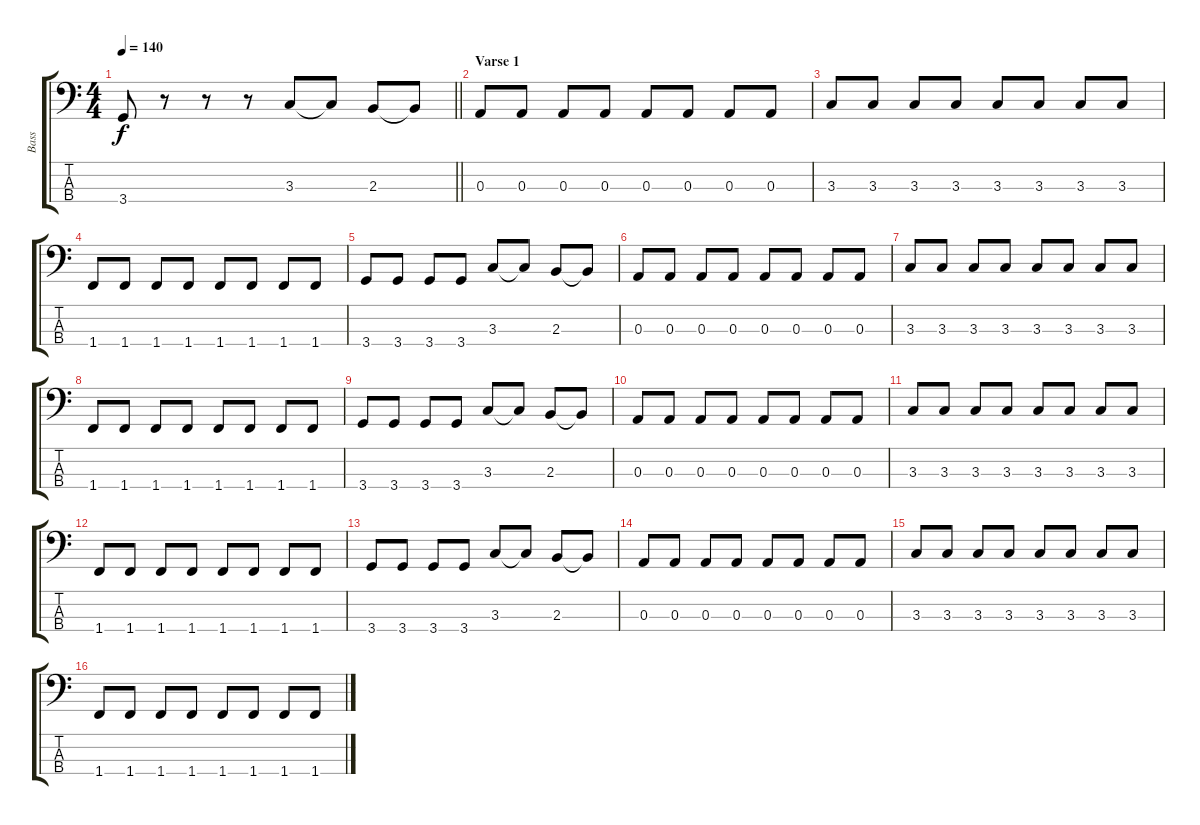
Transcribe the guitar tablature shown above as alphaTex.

\track ("Bass" "Bass") {instrument electricbassfinger}
\staff {score tabs}
\tuning (G2 D2 A1 E1) {hide}
\ts (4 4)
\tempo 140
\clef f4
\barLineRight lightlight
\ks c
3.4.8{dy f} r.8 r.8 r.8 3.3.8 3.3{t}.8 2.3.8 2.3{t}.8 |
\section ("" "Varse 1")
0.3.8 0.3.8 0.3.8 0.3.8 0.3.8 0.3.8 0.3.8 0.3.8 |
3.3.8 3.3.8 3.3.8 3.3.8 3.3.8 3.3.8 3.3.8 3.3.8 |
1.4.8 1.4.8 1.4.8 1.4.8 1.4.8 1.4.8 1.4.8 1.4.8 |
3.4.8 3.4.8 3.4.8 3.4.8 3.3.8 3.3{t}.8 2.3.8 2.3{t}.8 |
0.3.8 0.3.8 0.3.8 0.3.8 0.3.8 0.3.8 0.3.8 0.3.8 |
3.3.8 3.3.8 3.3.8 3.3.8 3.3.8 3.3.8 3.3.8 3.3.8 |
1.4.8 1.4.8 1.4.8 1.4.8 1.4.8 1.4.8 1.4.8 1.4.8 |
3.4.8 3.4.8 3.4.8 3.4.8 3.3.8 3.3{t}.8 2.3.8 2.3{t}.8 |
0.3.8 0.3.8 0.3.8 0.3.8 0.3.8 0.3.8 0.3.8 0.3.8 |
3.3.8 3.3.8 3.3.8 3.3.8 3.3.8 3.3.8 3.3.8 3.3.8 |
1.4.8 1.4.8 1.4.8 1.4.8 1.4.8 1.4.8 1.4.8 1.4.8 |
3.4.8 3.4.8 3.4.8 3.4.8 3.3.8 3.3{t}.8 2.3.8 2.3{t}.8 |
0.3.8 0.3.8 0.3.8 0.3.8 0.3.8 0.3.8 0.3.8 0.3.8 |
3.3.8 3.3.8 3.3.8 3.3.8 3.3.8 3.3.8 3.3.8 3.3.8 |
1.4.8 1.4.8 1.4.8 1.4.8 1.4.8 1.4.8 1.4.8 1.4.8
